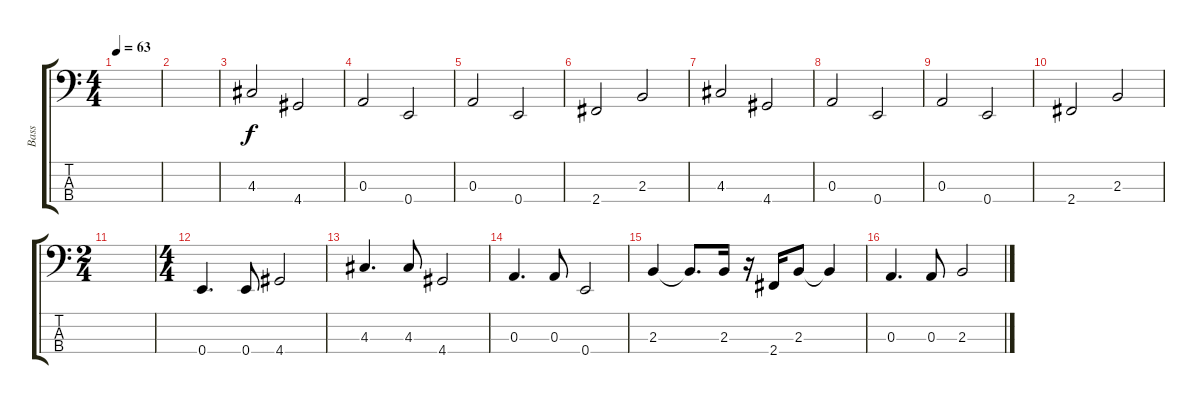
\track ("Bass" "Bass") {instrument electricbassfinger}
\staff {score tabs}
\tuning (G2 D2 A1 E1) {hide}
\ts (4 4)
\tempo 63
\clef f4
\ks c
|
|
4.3.2 4.4.2 |
0.3.2 0.4.2 |
0.3.2 0.4.2 |
2.4.2 2.3.2 |
4.3.2 4.4.2 |
0.3.2 0.4.2 |
0.3.2 0.4.2 |
2.4.2 2.3.2 |
\ts (2 4)
|
\ts (4 4)
0.4.4{d} 0.4.8 4.4.2 |
4.3.4{d} 4.3.8 4.4.2 |
0.3.4{d} 0.3.8 0.4.2 |
2.3.4 2.3{t}.8{d} 2.3.16 r.16 2.4.16 2.3.8 2.3{t}.4 |
0.3.4{d} 0.3.8 2.3.2
